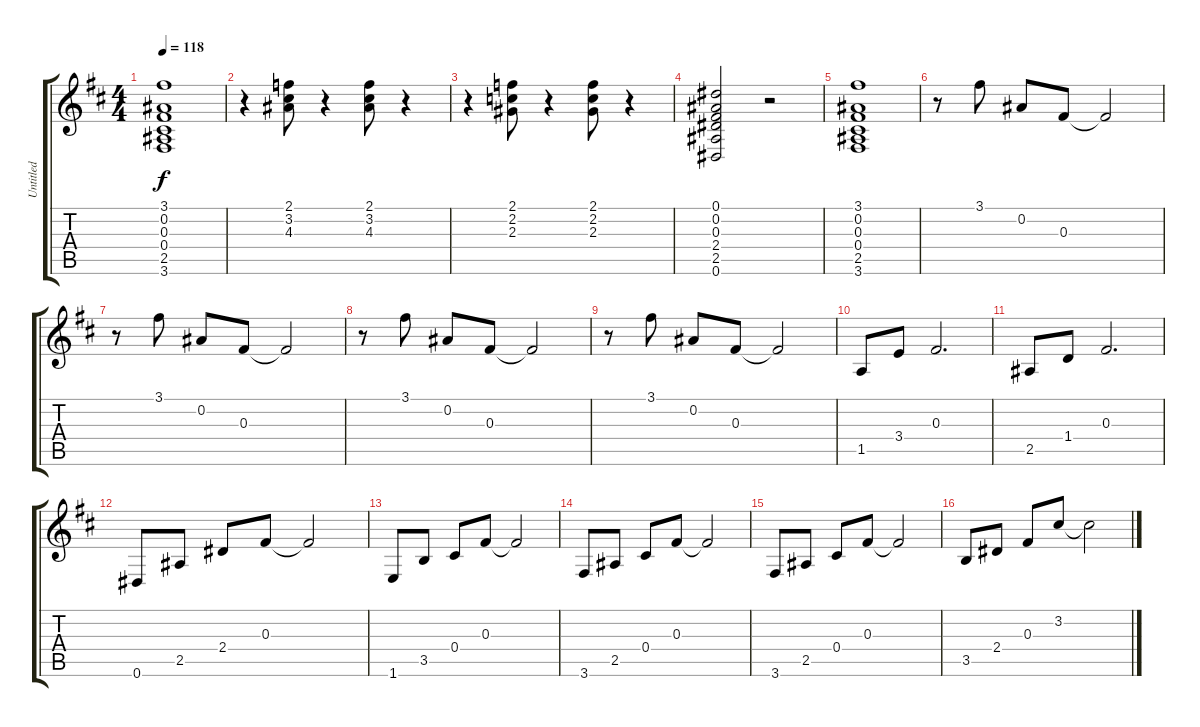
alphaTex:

\track ("Untitled" "Untitled") {instrument acousticguitarsteel}
\staff {score tabs}
\tuning (Eb4 Bb3 Gb3 Db3 Ab2 Eb2) {hide}
\ts (4 4)
\tempo 118
\clef g2
\ks d
(3.1 0.2 0.3 0.4 2.5 3.6).1{dy f} |
r.4 (2.1 3.2 4.3).8 r.4 (2.1 3.2 4.3).8 r.4 |
r.4 (2.1 2.2 2.3).8 r.4 (2.1 2.2 2.3).8 r.4 |
(0.1 0.2 0.3 2.4 2.5 0.6).2 r.2 |
(3.1 0.2 0.3 0.4 2.5 3.6).1 |
r.8 3.1.8 0.2.8 0.3.8 0.3{t}.2 |
r.8 3.1.8 0.2.8 0.3.8 0.3{t}.2 |
r.8 3.1.8 0.2.8 0.3.8 0.3{t}.2 |
r.8 3.1.8 0.2.8 0.3.8 0.3{t}.2 |
1.5.8 3.4.8 0.3.2{d} |
2.5.8 1.4.8 0.3.2{d} |
0.6.8 2.5.8 2.4.8 0.3.8 0.3{t}.2 |
1.6.8 3.5.8 0.4.8 0.3.8 0.3{t}.2 |
3.6.8 2.5.8 0.4.8 0.3.8 0.3{t}.2 |
3.6.8 2.5.8 0.4.8 0.3.8 0.3{t}.2 |
3.5.8 2.4.8 0.3.8 3.2.8 3.2{t}.2
